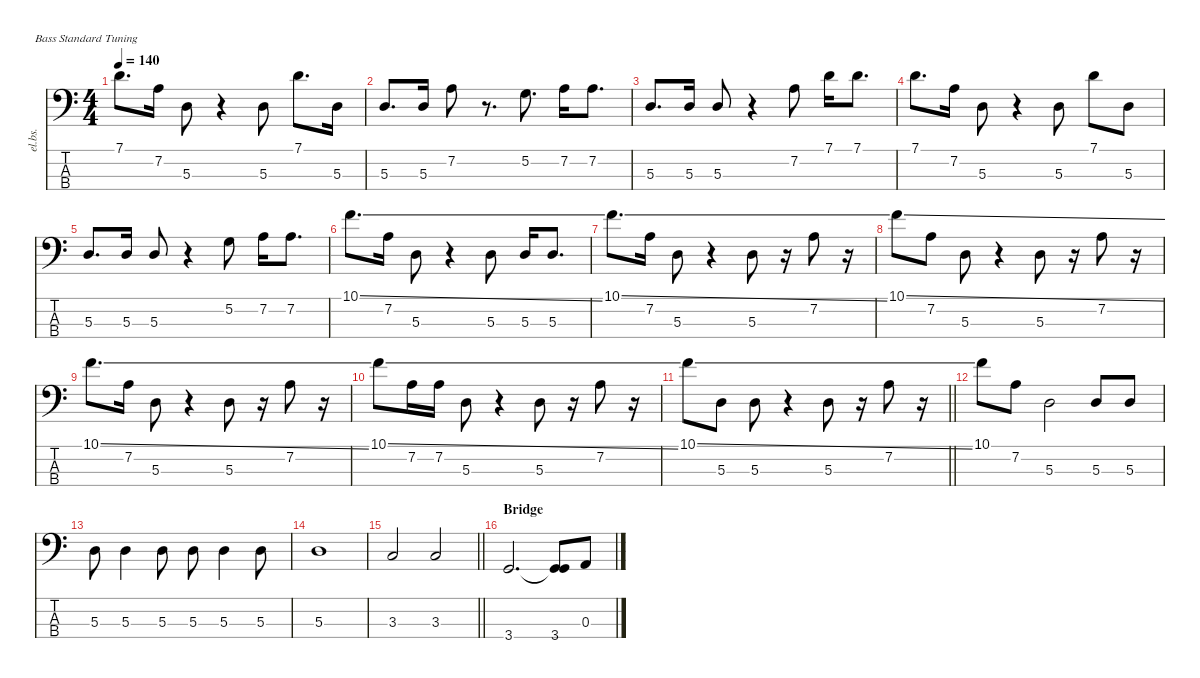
\defaultSystemsLayout 4
\hideDynamics
\bracketExtendMode nobrackets
\otherSystemsTrackNameOrientation horizontal
\track ("Bass" "el.bs.") {defaultSystemsLayout 4 instrument electricbassfinger}
\staff {score tabs}
\tuning (G2 D2 A1 E1)
\ts (4 4)
\tempo 140
\clef f4
\ks c
7.1.8{d dy f beam Down} 7.2.16{beam Down} 5.3.8{beam Down} r.4{beam Down} 5.3.8{beam Down} 7.1.8{d beam Down} 5.3.16{beam Down} |
5.3.8{d beam Up} 5.3.16{beam Up} 7.2.8{beam Down} r.8{d beam Down} 5.2.8{d beam Down} 7.2.16{beam Down} 7.2.8{d beam Down} |
5.3.8{d beam Up} 5.3.16{beam Up} 5.3.8{beam Up} r.4{beam Up} 7.2.8{beam Down} 7.1.16{beam Down} 7.1.8{d beam Down} |
7.1.8{d beam Down} 7.2.16{beam Down} 5.3.8{beam Down} r.4{beam Down} 5.3.8{beam Down} 7.1.8{beam Down} 5.3.8{beam Down} |
5.3.8{d beam Up} 5.3.16{beam Up} 5.3.8{beam Up} r.4{beam Up} 5.2.8{beam Down} 7.2.16{beam Down} 7.2.8{d beam Down} |
10.1{ss}.8{d beam Down} 7.2.16{beam Down} 5.3.8{beam Down} r.4{beam Down} 5.3.8{beam Down} 5.3.16{beam Up} 5.3.8{d beam Up} |
10.1{ss}.8{d beam Down} 7.2.16{beam Down} 5.3.8{beam Down} r.4{beam Down} 5.3.8{beam Down} r.16{beam Down} 7.2.8{beam Down} r.16{beam Down} |
10.1{ss}.8{beam Down} 7.2.8{beam Down} 5.3.8{beam Down} r.4{beam Down} 5.3.8{beam Down} r.16{beam Down} 7.2.8{beam Down} r.16{beam Down} |
10.1{ss}.8{d beam Down} 7.2.16{beam Down} 5.3.8{beam Down} r.4{beam Down} 5.3.8{beam Down} r.16{beam Down} 7.2.8{beam Down} r.16{beam Down} |
10.1{ss}.8{beam Down} 7.2.16{beam Down} 7.2.16{beam Down} 5.3.8{beam Down} r.4{beam Down} 5.3.8{beam Down} r.16{beam Down} 7.2.8{beam Down} r.16{beam Down} |
\barLineRight lightlight
10.1{ss}.8{beam Down} 5.3.8{beam Down} 5.3.8{beam Down} r.4{beam Down} 5.3.8{beam Down} r.16{beam Down} 7.2.8{beam Down} r.16{beam Down} |
10.1.8{beam Down} 7.2.8{beam Down} 5.3.2{beam Down} 5.3.8{beam Up} 5.3.8{beam Up} |
5.3.8{beam Down} 5.3.4{beam Down} 5.3.8{beam Down} 5.3.8{beam Down} 5.3.4{beam Down} 5.3.8{beam Down} |
5.3.1{beam Down} |
\barLineRight lightlight
3.3.2{beam Up} 3.3.2{beam Up} |
\section ("" "Bridge")
3.4.2{d beam Up} (3.4 3.4{t}).8{beam Up} 0.3{h}.8{beam Up}
